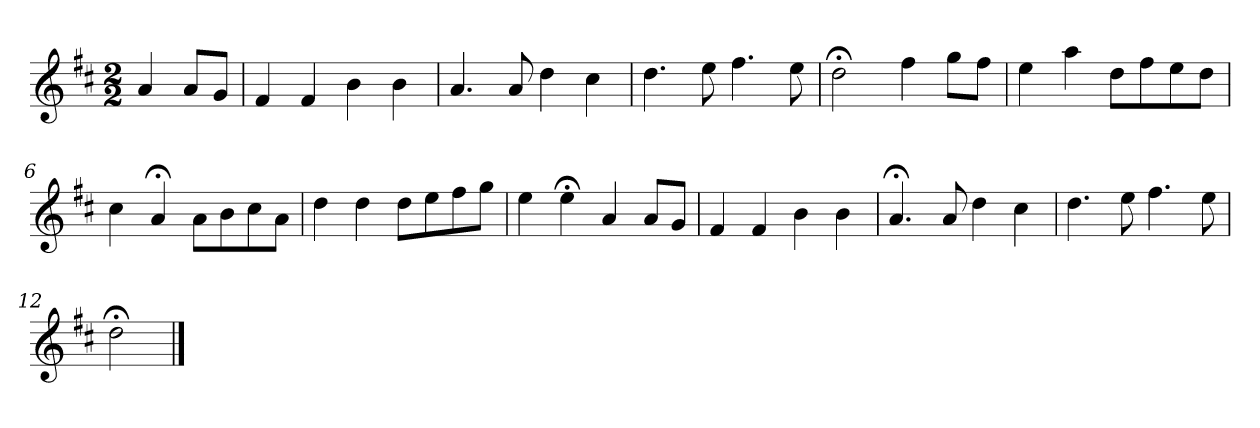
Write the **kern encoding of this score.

**kern
*part1
*staff1
*k[f#c#]
*D:
*M2/2
*MM120
=
4a
8aL
8gJ
=1
4f#
4f#
4b
4b
=2
4.a
8a
4dd
4cc#
=3
4.dd
8ee
4.ff#
8ee
=4
2dd;<
4ff#
8ggL
8ff#J
=5
4ee
4aa
8ddL
8ff#
8ee
8ddJ
=6
4cc#
4a;<
8aL
8b
8cc#
8aJ
=7
4dd
4dd
8ddL
8ee
8ff#
8ggJ
=8
4ee
4ee;<
4a
8aL
8gJ
=9
4f#
4f#
4b
4b
=10
4.a;<
8a
4dd
4cc#
=11
4.dd
8ee
4.ff#
8ee
=12
2dd;<
==
*-
